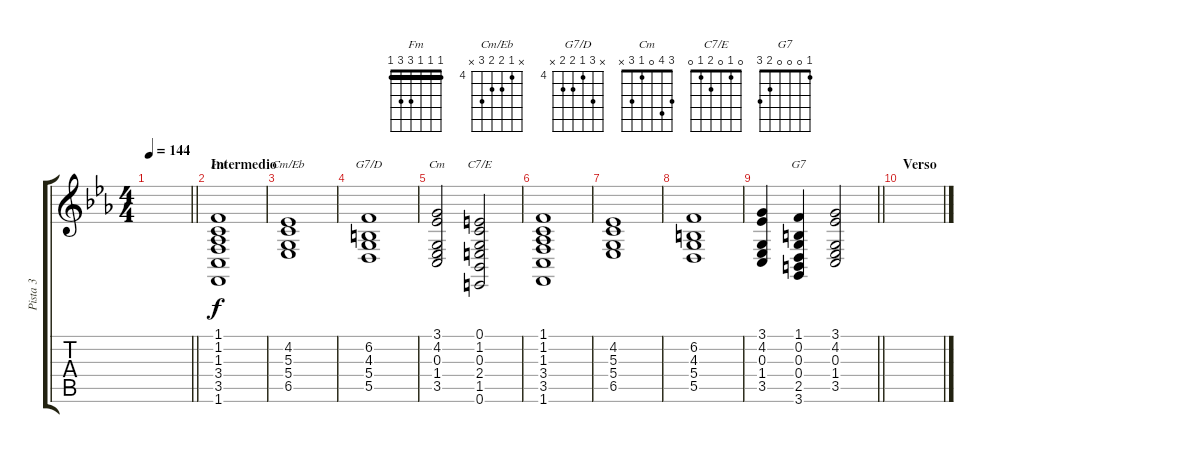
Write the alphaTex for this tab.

\track ("Pista 3" "Pista 3") {instrument drawbarorgan}
\staff {score tabs}
\tuning (E4 B3 G3 D3 A2 E2) {hide}
\chord ("Fm" 1 1 1 3 3 1) {barre 1}
\chord ("Cm/Eb" x 4 5 5 6 x) {firstfret 4}
\chord ("G7/D" x 6 4 5 5 x) {firstfret 4}
\chord ("Cm" 3 4 0 1 3 x)
\chord ("C7/E" 0 1 0 2 1 0)
\chord ("G7" 1 0 0 0 2 3)
\ts (4 4)
\tempo 144
\clef g2
\barLineRight lightlight
\ks eb
|
\section ("" "Intermedio")
(1.1 1.2 1.3 3.4 3.5 1.6).1{ch "Fm"} |
(4.2 5.3 5.4 6.5).1{ch "Cm/Eb"} |
(6.2 4.3 5.4 5.5).1{ch "G7/D"} |
(3.1 4.2 0.3 1.4 3.5).2{ch "Cm"} (0.1 1.2 0.3 2.4 1.5 0.6).2{ch "C7/E"} |
(1.1 1.2 1.3 3.4 3.5 1.6).1 |
(4.2 5.3 5.4 6.5).1 |
(6.2 4.3 5.4 5.5).1 |
\barLineRight lightlight
(3.1 4.2 0.3 1.4 3.5).4 (1.1 0.2 0.3 0.4 2.5 3.6).4{ch "G7"} (3.1 4.2 0.3 1.4 3.5).2 |
\section ("" "Verso")
